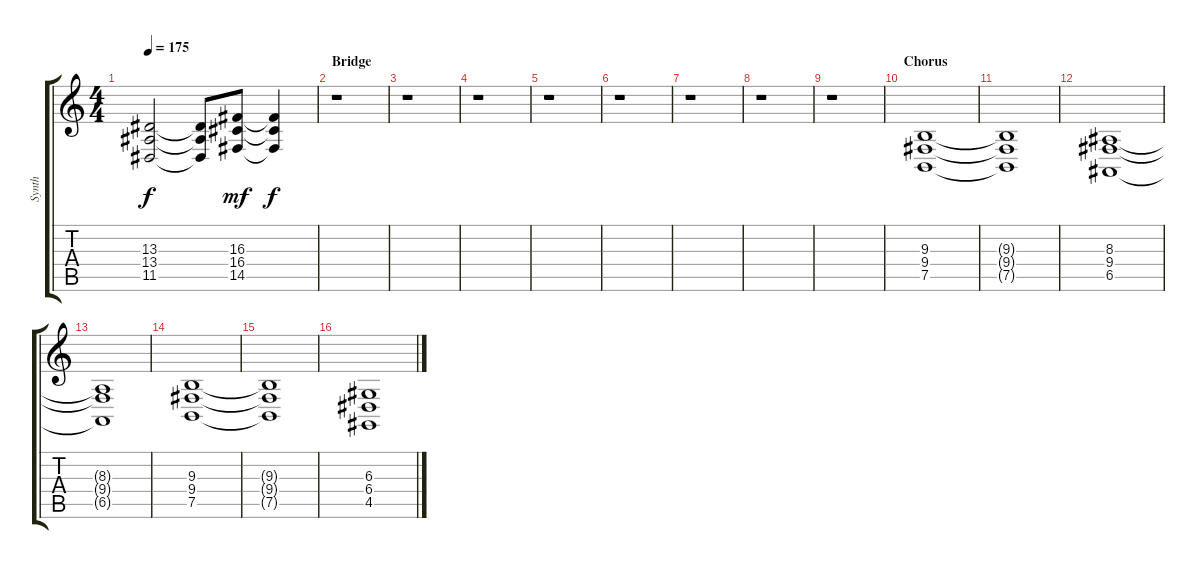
\track ("Synth" "Synth") {instrument lead1square}
\staff {score tabs}
\tuning (B3 Gb3 D3 A2 E2 B1) {hide}
\ts (4 4)
\tempo 175
\clef g2
\ks c
(13.3{t} 13.4{t} 11.5{t}).2{dy f} (13.3{t} 13.4{t} 11.5{t}).8 (16.3 16.4 14.5).8{dy mf} (16.3{t} 16.4{t} 14.5{t}).4{dy f} |
\section ("" "Bridge")
r.1 |
r.1 |
r.1 |
r.1 |
r.1 |
r.1 |
r.1 |
r.1 |
\section ("" "Chorus")
(9.3 9.4 7.5).1{volume 11} |
(9.3{t} 9.4{t} 7.5{t}).1 |
(8.3 9.4 6.5).1 |
(8.3{t} 9.4{t} 6.5{t}).1 |
(9.3 9.4 7.5).1 |
(9.3{t} 9.4{t} 7.5{t}).1 |
(6.3 6.4 4.5).1
